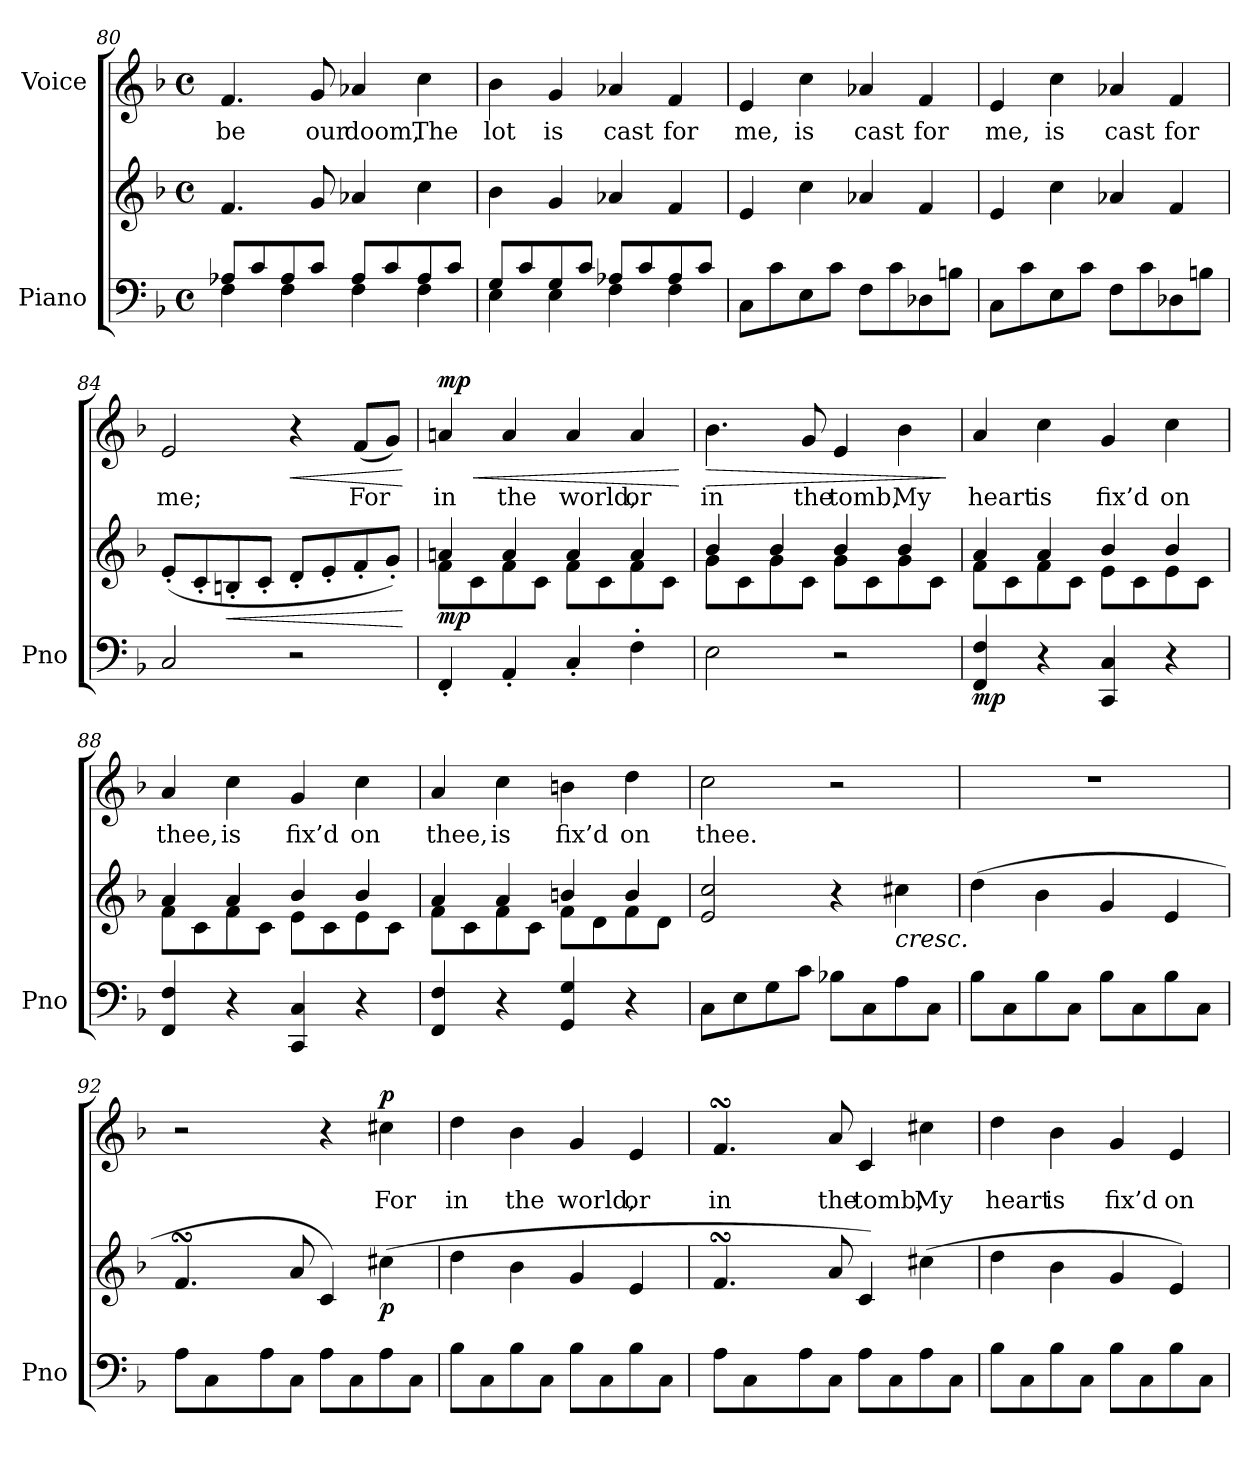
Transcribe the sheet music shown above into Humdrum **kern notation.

**kern	**kern	**dynam	**kern	**text	**dynam
*part2	*part2	*part2	*part1	*part1	*part1
*staff3	*staff2	*staff2/3	*staff1	*staff1	*staff1
*I"Piano	*	*	*I"Voice	*	*
*I'Pno	*	*	*	*	*
!!LO:LB:g=z
*clefF4	*clefG2	*	*clefG2	*	*
*k[b-]	*k[b-]	*	*k[b-]	*	*
*M4/4	*M4/4	*	*M4/4	*	*
*met(c)	*met(c)	*	*met(c)	*	*
=80	=80	=80	=80	=80	=80
*^	*	*	*	*	*
!	!	!	!	!	!LO:LY:b	!
8A-X/L	4F\	4.f/	.	4.f/	be	.
8c/	.	.	.	.	.	.
8A-/	4F\	.	.	.	.	.
!	!	!	!	!	!LO:LY:b	!
8c/J	.	8g/	.	8g/	our	.
!	!	!	!	!	!LO:LY:b	!
8A-/L	4F\	4a-X/	.	4a-X/	doom,	.
8c/	.	.	.	.	.	.
!	!	!	!	!	!LO:LY:b	!
8A-/	4F\	4cc\	.	4cc\	The	.
8c/J	.	.	.	.	.	.
=81	=81	=81	=81	=81	=81	=81
!	!	!	!	!	!LO:LY:b	!
8G/L	4E\	4b-\	.	4b-\	lot	.
8c/	.	.	.	.	.	.
!	!	!	!	!	!LO:LY:b	!
8G/	4E\	4g/	.	4g/	is	.
8c/J	.	.	.	.	.	.
!	!	!	!	!	!LO:LY:b	!
8A-X/L	4F\	4a-X/	.	4a-X/	cast	.
8c/	.	.	.	.	.	.
!	!	!	!	!	!LO:LY:b	!
8A-/	4F\	4f/	.	4f/	for	.
8c/J	.	.	.	.	.	.
*v	*v	*	*	*	*	*
=82	=82	=82	=82	=82	=82
!	!	!	!	!LO:LY:b	!
8C\L	4e/	.	4e/	me,	.
8c\	.	.	.	.	.
!	!	!	!	!LO:LY:b	!
8E\	4cc\	.	4cc\	is	.
8c\J	.	.	.	.	.
!	!	!	!	!LO:LY:b	!
8F\L	4a-X/	.	4a-X/	cast	.
8c\	.	.	.	.	.
!	!	!	!	!LO:LY:b	!
8D-X\	4f/	.	4f/	for	.
8Bn\J	.	.	.	.	.
=83	=83	=83	=83	=83	=83
!	!	!	!	!LO:LY:b	!
8C\L	4e/	.	4e/	me,	.
8c\	.	.	.	.	.
!	!	!	!	!LO:LY:b	!
8E\	4cc\	.	4cc\	is	.
8c\J	.	.	.	.	.
!	!	!	!	!LO:LY:b	!
8F\L	4a-X/	.	4a-X/	cast	.
8c\	.	.	.	.	.
!	!	!	!	!LO:LY:b	!
8D-X\	4f/	.	4f/	for	.
8Bn\J	.	.	.	.	.
!!LO:LB:g=z
=84	=84	=84	=84	=84	=84
!	!	!	!	!LO:LY:b	!
2C/	(<8e'/L	.	2e/	me;	.
.	8c'/	.	.	.	.
!	!	!LO:HP:b	!	!	!
.	8Bn'/	<	.	.	.
.	8c'/J	.	.	.	.
!	!	!	!	!	!LO:HP:b
2r	8d'/L	.	4r	.	<
.	8e'/	.	.	.	.
!	!	!	!	!LO:LY:b	!
.	8f'/	.	(<8f/L	For	.
.	8g'/J)	.	8g/J)	.	.
.	.	[	.	.	[
=85	=85	=85	=85	=85	=85
*	*^	*	*	*	*
!	!	!	!LO:DY:b	!	!LO:LY:b	!LO:HP:b
!	!	!	!	!	!	!LO:DY:n=1:a
4FF'/	4an/	8f\L	mp	4an/	in	< mp
.	.	8c\	.	.	.	.
!	!	!	!	!	!LO:LY:b	!
4AA'/	4a/	8f\	.	4a/	the	.
.	.	8c\J	.	.	.	.
!	!	!	!	!	!LO:LY:b	!
4C'/	4a/	8f\L	.	4a/	world,	.
.	.	8c\	.	.	.	.
!	!	!	!	!	!LO:LY:b	!
4F'\	4a/	8f\	.	4a/	or	.
.	.	8c\J	.	.	.	.
*	*v	*v	*	*	*	*
.	.	.	.	.	[
=86	=86	=86	=86	=86	=86
*	*^	*	*	*	*
!	!	!	!	!	!LO:LY:b	!LO:HP:b
2E\	4b-/	8g\L	.	4.b-\	in	>
.	.	8c\	.	.	.	.
.	4b-/	8g\	.	.	.	.
!	!	!	!	!	!LO:LY:b	!
.	.	8c\J	.	8g/	the	.
!	!	!	!	!	!LO:LY:b	!
2r	4b-/	8g\L	.	4e/	tomb,	.
.	.	8c\	.	.	.	.
!	!	!	!	!	!LO:LY:b	!
.	4b-/	8g\	.	4b-\	My	.
.	.	8c\J	.	.	.	.
*	*v	*v	*	*	*	*
.	.	.	.	.	]
=87	=87	=87	=87	=87	=87
*	*^	*	*	*	*
!	!	!	!LO:DY:b=2	!	!LO:LY:b	!
4FF/ 4F/	4a/	8f\L	mp	4a/	heart	.
.	.	8c\	.	.	.	.
!	!	!	!	!	!LO:LY:b	!
4r	4a/	8f\	.	4cc\	is	.
.	.	8c\J	.	.	.	.
!	!	!	!	!	!LO:LY:b	!
4CC/ 4C/	4b-/	8e\L	.	4g/	fix’d	.
.	.	8c\	.	.	.	.
!	!	!	!	!	!LO:LY:b	!
4r	4b-/	8e\	.	4cc\	on	.
.	.	8c\J	.	.	.	.
!!LO:PB:g=z
=88	=88	=88	=88	=88	=88	=88
!	!	!	!	!	!LO:LY:b	!
4FF/ 4F/	4a/	8f\L	.	4a/	thee,	.
.	.	8c\	.	.	.	.
!	!	!	!	!	!LO:LY:b	!
4r	4a/	8f\	.	4cc\	is	.
.	.	8c\J	.	.	.	.
!	!	!	!	!	!LO:LY:b	!
4CC/ 4C/	4b-/	8e\L	.	4g/	fix’d	.
.	.	8c\	.	.	.	.
!	!	!	!	!	!LO:LY:b	!
4r	4b-/	8e\	.	4cc\	on	.
.	.	8c\J	.	.	.	.
=89	=89	=89	=89	=89	=89	=89
!	!	!	!	!	!LO:LY:b	!
4FF/ 4F/	4a/	8f\L	.	4a/	thee,	.
.	.	8c\	.	.	.	.
!	!	!	!	!	!LO:LY:b	!
4r	4a/	8f\	.	4cc\	is	.
.	.	8c\J	.	.	.	.
!	!	!	!	!	!LO:LY:b	!
4GG/ 4G/	4bn/	8f\L	.	4bn\	fix’d	.
.	.	8d\	.	.	.	.
!	!	!	!	!	!LO:LY:b	!
4r	4b/	8f\	.	4dd\	on	.
.	.	8d\J	.	.	.	.
=90	=90	=90	=90	=90	=90	=90
!	!	!	!	!	!LO:LY:b	!
*	*v	*v	*	*	*	*
8C\L	2e/ 2cc/	.	2cc\	thee.	.
8E\	.	.	.	.	.
8G\	.	.	.	.	.
8c\J	.	.	.	.	.
8B-X\L	4r	.	2r	.	.
8C\	.	.	.	.	.
!	!LO:TX:b:i:t=cresc.	!	!	!	!
8A\	4cc#X\	.	.	.	.
8C\J	.	.	.	.	.
=91	=91	=91	=91	=91	=91
8B-\L	(>4dd\	.	1r	.	.
8C\	.	.	.	.	.
8B-\	4b-\	.	.	.	.
8C\J	.	.	.	.	.
8B-\L	4g/	.	.	.	.
8C\	.	.	.	.	.
8B-\	4e/	.	.	.	.
8C\J	.	.	.	.	.
!!LO:LB:g=z
=92	=92	=92	=92	=92	=92
*	*^	*	*	*	*
!	!LO:N:head=solid	!LO:N:head=solid	!	!	!	!
8A\L	4.fsSSs/	8f!\Lyy	.	2r	.	.
*	*	*Xbrackettup	*	*	*	*
8C\	.	24g!\Lyy	.	.	.	.
.	.	24f!\yy	.	.	.	.
.	.	24e!\Jyy	.	.	.	.
8A\	.	8f!\Jyy	.	.	.	.
8C\J	8a/	2ryy	.	.	.	.
8A\L	4c/)	.	.	4r	.	.
8C\	.	.	.	.	.	.
!	!	!	!LO:DY:b	!	!LO:LY:b	!LO:DY:a
8A\	(>4cc#X\	.	p	4cc#X\	For	p
8C\J	.	8ryy	.	.	.	.
=93	=93	=93	=93	=93	=93	=93
!	!	!	!	!	!LO:LY:b	!
*	*v	*v	*	*	*	*
8B-\L	4dd\	.	4dd\	in	.
8C\	.	.	.	.	.
!	!	!	!	!LO:LY:b	!
8B-\	4b-\	.	4b-\	the	.
8C\J	.	.	.	.	.
!	!	!	!	!LO:LY:b	!
8B-\L	4g/	.	4g/	world,	.
8C\	.	.	.	.	.
!	!	!	!	!LO:LY:b	!
8B-\	4e/	.	4e/	or	.
8C\J	.	.	.	.	.
=94	=94	=94	=94	=94	=94
*	*^	*	*^	*	*
!	!LO:N:head=solid	!LO:N:head=solid	!	!	!LO:N:head=solid	!LO:LY:b	!
8A\L	4.fsSSs/	8f!\Lyy	.	4.fsSSs/	8f!\Lyy	in	.
*	*	*	*	*	*Xbrackettup	*	*
8C\	.	24g!\Lyy	.	.	24g!\Lyy	.	.
.	.	24f!\yy	.	.	24f!\yy	.	.
.	.	24e!\Jyy	.	.	24e!\Jyy	.	.
8A\	.	8f!\Jyy	.	.	8f!\Jyy	.	.
!	!	!	!	!	!	!LO:LY:b	!
8C\J	8a/	2ryy	.	8a/	2ryy	the	.
!	!	!	!	!	!	!LO:LY:b	!
8A\L	4c/)	.	.	4c/	.	tomb,	.
8C\	.	.	.	.	.	.	.
!	!	!	!	!	!	!LO:LY:b	!
8A\	(>4cc#X\	.	.	4cc#X\	.	My	.
8C\J	.	8ryy	.	.	8ryy	.	.
=95	=95	=95	=95	=95	=95	=95	=95
!	!	!	!	!	!	!LO:LY:b	!
*	*v	*v	*	*	*	*	*
*	*	*	*v	*v	*	*
8B-\L	4dd\	.	4dd\	heart	.
8C\	.	.	.	.	.
!	!	!	!	!LO:LY:b	!
8B-\	4b-\	.	4b-\	is	.
8C\J	.	.	.	.	.
!	!	!	!	!LO:LY:b	!
8B-\L	4g/	.	4g/	fix’d	.
8C\	.	.	.	.	.
!	!	!	!	!LO:LY:b	!
8B-\	4e/)	.	4e/	on	.
8C\J	.	.	.	.	.
=	=	=	=	=	=
*-	*-	*-	*-	*-	*-
